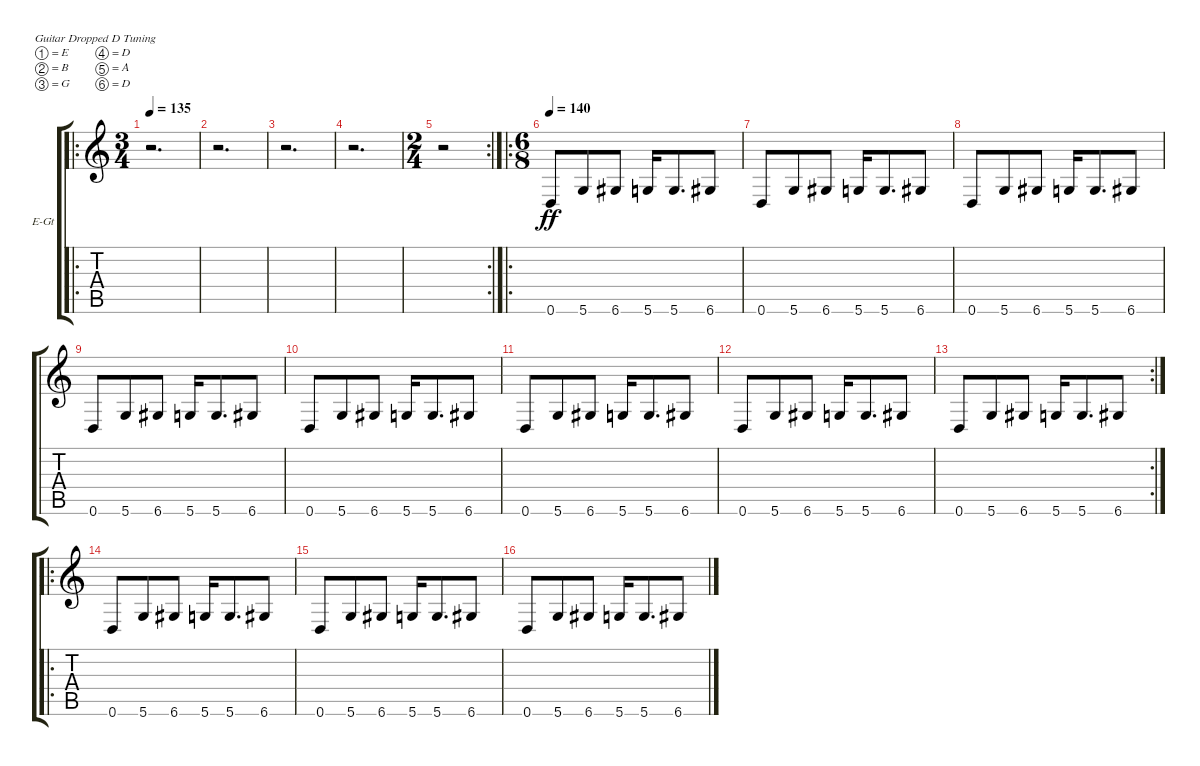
\defaultSystemsLayout 4
\bracketExtendMode groupsimilarinstruments
\firstSystemTrackNameOrientation horizontal
\otherSystemsTrackNameOrientation horizontal
\track ("E-Gt (Bass)" "E-Gt") {instrument distortionguitar}
\staff {score tabs}
\tuning (E4 B3 G3 D3 A2 D2)
\ro
\ts (3 4)
\tempo 135
\clef g2
\scale
0.512
\ks c
r.2{d dy ff instrument distortionguitar} |
\scale
0.244 r.2{d} |
\scale
0.244 r.2{d} |
\scale
0.196141 r.2{d} |
\rc 2
\ts (2 4)
\scale
0.392283 r.2 |
\ro
\ts (6 8)
\tempo 140
\scale
0.411576 0.6.8 5.6.8 6.6.8 5.6.16 5.6.8{d} 6.6.8 |
\scale
0.333333 0.6.8 5.6.8 6.6.8 5.6.16 5.6.8{d} 6.6.8 |
\scale
0.333333 0.6.8 5.6.8 6.6.8 5.6.16 5.6.8{d} 6.6.8 |
\scale
0.333333 0.6.8 5.6.8 6.6.8 5.6.16 5.6.8{d} 6.6.8 |
\scale
0.333333 0.6.8 5.6.8 6.6.8 5.6.16 5.6.8{d} 6.6.8 |
\scale
0.333333 0.6.8 5.6.8 6.6.8 5.6.16 5.6.8{d} 6.6.8 |
\scale
0.333333 0.6.8 5.6.8 6.6.8 5.6.16 5.6.8{d} 6.6.8 |
\rc 2
0.6.8 5.6.8 6.6.8 5.6.16 5.6.8{d} 6.6.8 |
\ro
0.6.8 5.6.8 6.6.8 5.6.16 5.6.8{d} 6.6.8 |
0.6.8 5.6.8 6.6.8 5.6.16 5.6.8{d} 6.6.8 |
0.6.8 5.6.8 6.6.8 5.6.16 5.6.8{d} 6.6.8
